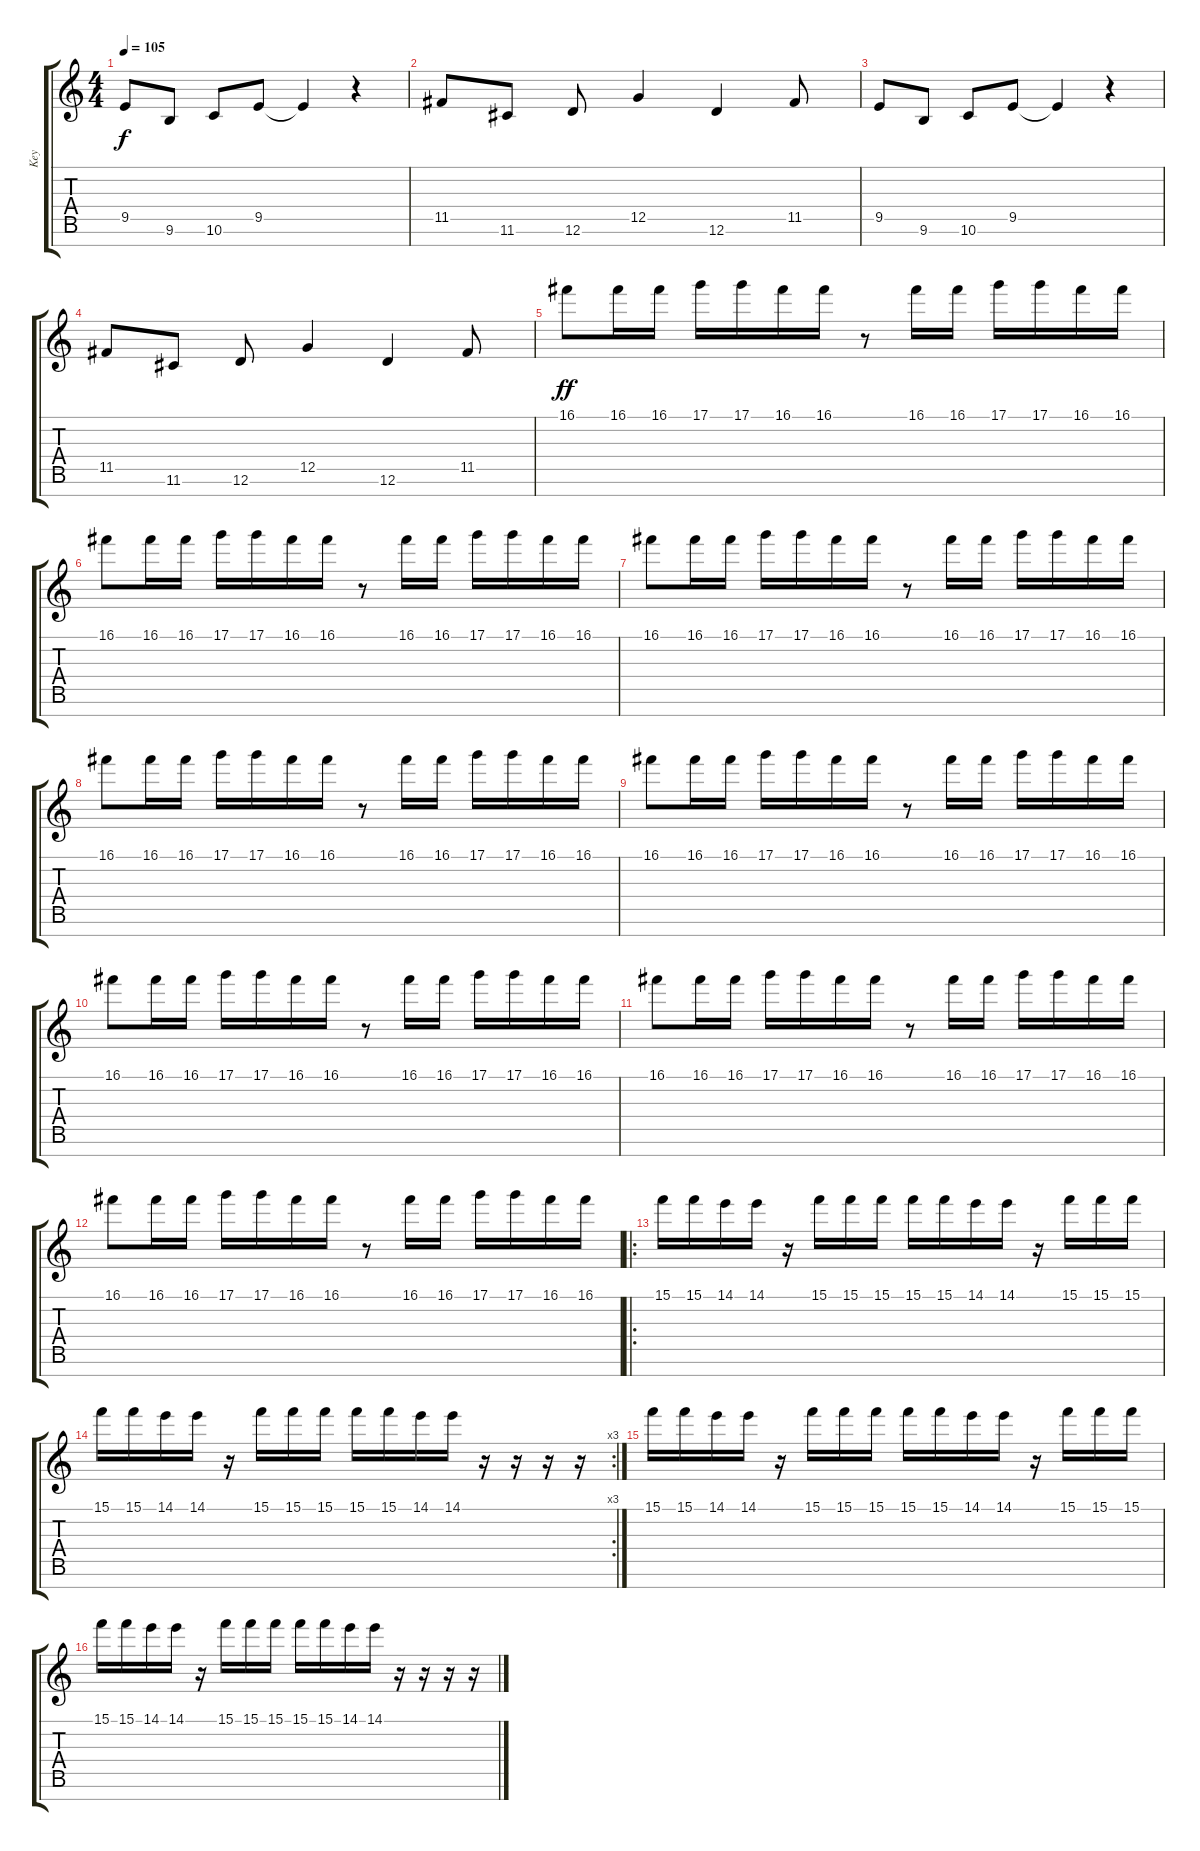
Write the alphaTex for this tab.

\track ("Key" "Key") {instrument brightacousticpiano}
\staff {score tabs}
\tuning (D5 A4 F4 C4 G3 D3 A2) {hide}
\ts (4 4)
\tempo 105
\clef g2
\ks c
9.5.8{dy f} 9.6.8 10.6.8 9.5.8 9.5{t}.4 r.4 |
11.5.8 11.6.8 12.6.8 12.5.4 12.6.4 11.5.8 |
9.5.8 9.6.8 10.6.8 9.5.8 9.5{t}.4 r.4 |
11.5.8 11.6.8 12.6.8 12.5.4 12.6.4 11.5.8 |
16.1.8{dy ff} 16.1.16 16.1.16 17.1.16 17.1.16 16.1.16 16.1.16 r.8 16.1.16 16.1.16 17.1.16 17.1.16 16.1.16 16.1.16 |
16.1.8 16.1.16 16.1.16 17.1.16 17.1.16 16.1.16 16.1.16 r.8 16.1.16 16.1.16 17.1.16 17.1.16 16.1.16 16.1.16 |
16.1.8 16.1.16 16.1.16 17.1.16 17.1.16 16.1.16 16.1.16 r.8 16.1.16 16.1.16 17.1.16 17.1.16 16.1.16 16.1.16 |
16.1.8 16.1.16 16.1.16 17.1.16 17.1.16 16.1.16 16.1.16 r.8 16.1.16 16.1.16 17.1.16 17.1.16 16.1.16 16.1.16 |
16.1.8 16.1.16 16.1.16 17.1.16 17.1.16 16.1.16 16.1.16 r.8 16.1.16 16.1.16 17.1.16 17.1.16 16.1.16 16.1.16 |
16.1.8 16.1.16 16.1.16 17.1.16 17.1.16 16.1.16 16.1.16 r.8 16.1.16 16.1.16 17.1.16 17.1.16 16.1.16 16.1.16 |
16.1.8 16.1.16 16.1.16 17.1.16 17.1.16 16.1.16 16.1.16 r.8 16.1.16 16.1.16 17.1.16 17.1.16 16.1.16 16.1.16 |
16.1.8 16.1.16 16.1.16 17.1.16 17.1.16 16.1.16 16.1.16 r.8 16.1.16 16.1.16 17.1.16 17.1.16 16.1.16 16.1.16 |
\ro
15.1.16{volume 13} 15.1.16 14.1.16 14.1.16 r.16 15.1.16 15.1.16 15.1.16 15.1.16 15.1.16 14.1.16 14.1.16 r.16 15.1.16 15.1.16 15.1.16 |
\rc 3
15.1.16 15.1.16 14.1.16 14.1.16 r.16 15.1.16 15.1.16 15.1.16 15.1.16 15.1.16 14.1.16 14.1.16 r.16 r.16 r.16 r.16 |
15.1.16{volume 13} 15.1.16 14.1.16 14.1.16 r.16 15.1.16 15.1.16 15.1.16 15.1.16 15.1.16 14.1.16 14.1.16 r.16 15.1.16 15.1.16 15.1.16 |
15.1.16 15.1.16 14.1.16 14.1.16 r.16 15.1.16 15.1.16 15.1.16 15.1.16 15.1.16 14.1.16 14.1.16 r.16 r.16 r.16 r.16
